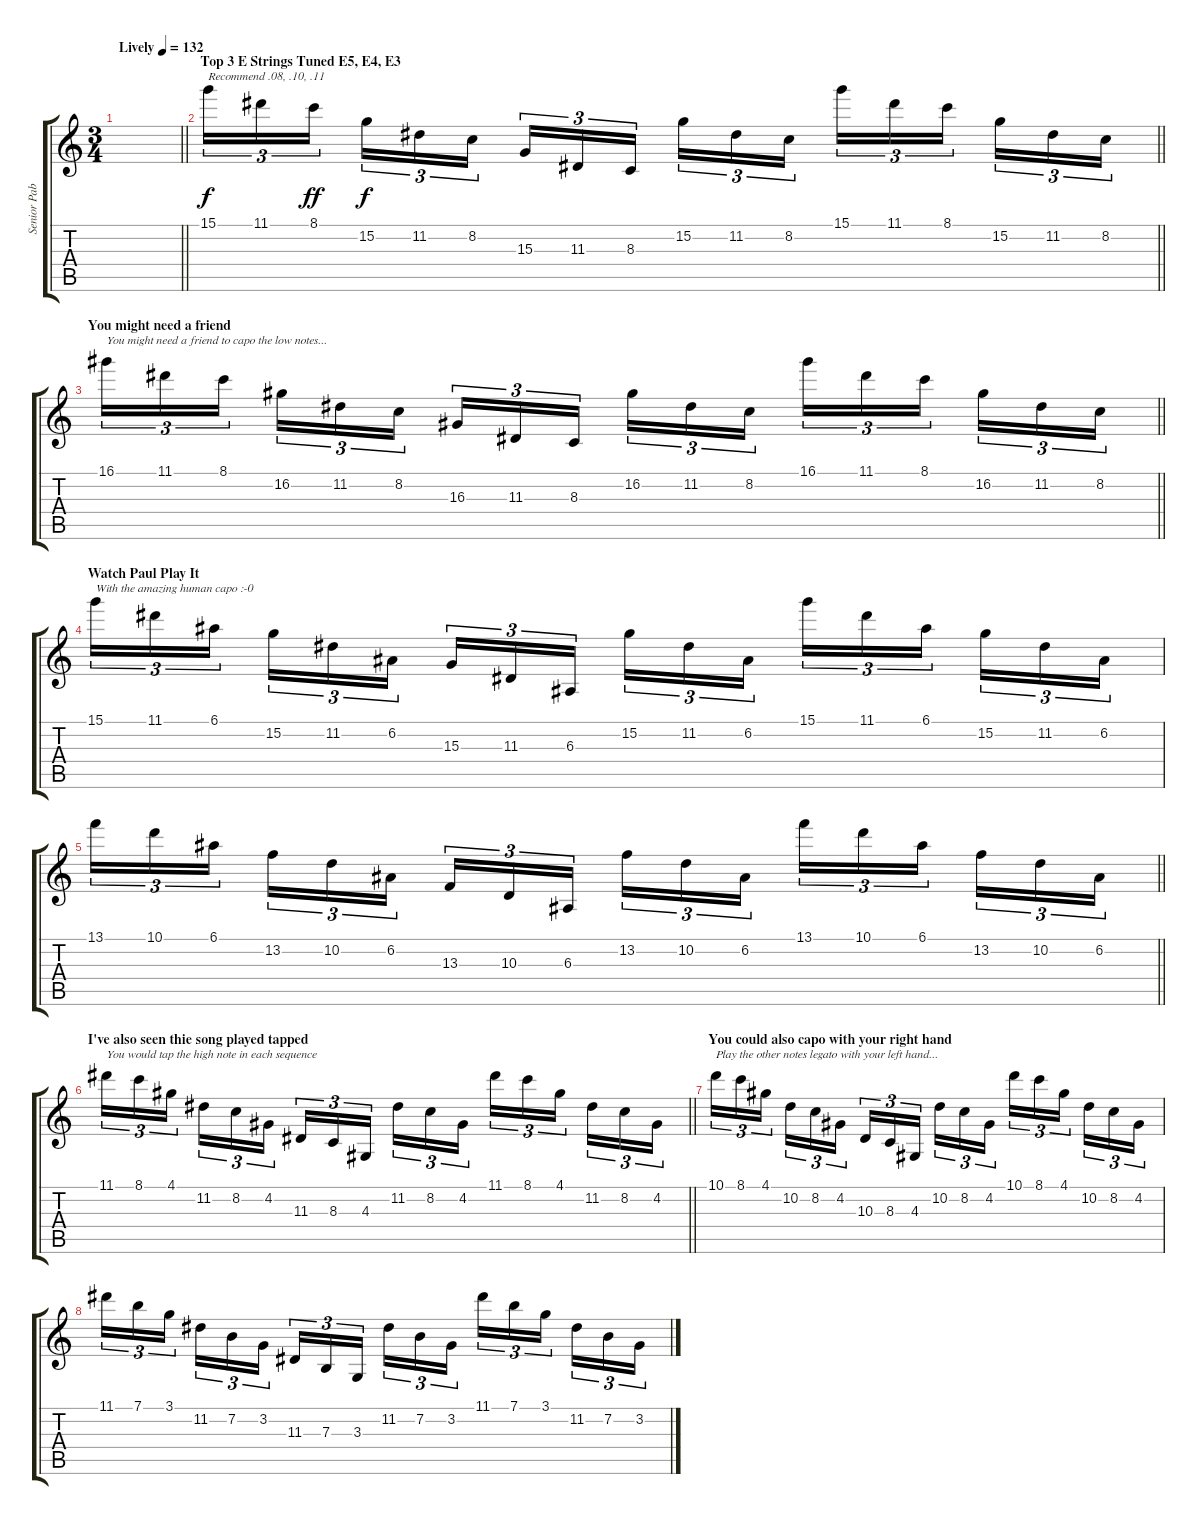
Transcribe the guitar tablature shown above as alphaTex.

\track ("Senior Pablo" "Senior Pab") {instrument distortionguitar}
\staff {score tabs}
\tuning (E4 E3 E2 D3 A2 E2) {hide}
\ts (3 4)
\tempo (132 "Lively")
\clef g2
\barLineRight lightlight
\ks c
|
\section ("" "Top 3 E Strings Tuned E5, E4, E3")
\barLineRight lightlight
15.1.16{tu (3 2) txt "Recommend .08, .10, .11"} 11.1.16{tu (3 2) dy f} 8.1.16{tu (3 2) dy ff beam splitsecondary} 15.2.16{tu (3 2) dy f} 11.2.16{tu (3 2)} 8.2.16{tu (3 2)} 15.3.16{tu (3 2)} 11.3.16{tu (3 2)} 8.3.16{tu (3 2) beam splitsecondary} 15.2.16{tu (3 2)} 11.2.16{tu (3 2)} 8.2.16{tu (3 2)} 15.1.16{tu (3 2)} 11.1.16{tu (3 2)} 8.1.16{tu (3 2) beam splitsecondary} 15.2.16{tu (3 2)} 11.2.16{tu (3 2)} 8.2.16{tu (3 2)} |
\section ("" "You might need a friend")
\barLineRight lightlight
16.1.16{tu (3 2) txt "You might need a friend to capo the low notes..."} 11.1.16{tu (3 2)} 8.1.16{tu (3 2) beam splitsecondary} 16.2.16{tu (3 2)} 11.2.16{tu (3 2)} 8.2.16{tu (3 2)} 16.3.16{tu (3 2)} 11.3.16{tu (3 2)} 8.3.16{tu (3 2) beam splitsecondary} 16.2.16{tu (3 2)} 11.2.16{tu (3 2)} 8.2.16{tu (3 2)} 16.1.16{tu (3 2)} 11.1.16{tu (3 2)} 8.1.16{tu (3 2) beam splitsecondary} 16.2.16{tu (3 2)} 11.2.16{tu (3 2)} 8.2.16{tu (3 2)} |
\section ("" "Watch Paul Play It")
15.1.16{tu (3 2) txt "With the amazing human capo :-0"} 11.1.16{tu (3 2)} 6.1.16{tu (3 2) beam splitsecondary} 15.2.16{tu (3 2)} 11.2.16{tu (3 2)} 6.2.16{tu (3 2)} 15.3.16{tu (3 2)} 11.3.16{tu (3 2)} 6.3.16{tu (3 2) beam splitsecondary} 15.2.16{tu (3 2)} 11.2.16{tu (3 2)} 6.2.16{tu (3 2)} 15.1.16{tu (3 2)} 11.1.16{tu (3 2)} 6.1.16{tu (3 2) beam splitsecondary} 15.2.16{tu (3 2)} 11.2.16{tu (3 2)} 6.2.16{tu (3 2)} |
\barLineRight lightlight
13.1.16{tu (3 2)} 10.1.16{tu (3 2)} 6.1.16{tu (3 2) beam splitsecondary} 13.2.16{tu (3 2)} 10.2.16{tu (3 2)} 6.2.16{tu (3 2)} 13.3.16{tu (3 2)} 10.3.16{tu (3 2)} 6.3.16{tu (3 2) beam splitsecondary} 13.2.16{tu (3 2)} 10.2.16{tu (3 2)} 6.2.16{tu (3 2)} 13.1.16{tu (3 2)} 10.1.16{tu (3 2)} 6.1.16{tu (3 2) beam splitsecondary} 13.2.16{tu (3 2)} 10.2.16{tu (3 2)} 6.2.16{tu (3 2)} |
\section ("" "I've also seen thie song played tapped")
\barLineRight lightlight
11.1.16{tu (3 2) txt "You would tap the high note in each sequence"} 8.1.16{tu (3 2)} 4.1.16{tu (3 2) beam splitsecondary} 11.2.16{tu (3 2)} 8.2.16{tu (3 2)} 4.2.16{tu (3 2)} 11.3.16{tu (3 2)} 8.3.16{tu (3 2)} 4.3.16{tu (3 2) beam splitsecondary} 11.2.16{tu (3 2)} 8.2.16{tu (3 2)} 4.2.16{tu (3 2)} 11.1.16{tu (3 2)} 8.1.16{tu (3 2)} 4.1.16{tu (3 2) beam splitsecondary} 11.2.16{tu (3 2)} 8.2.16{tu (3 2)} 4.2.16{tu (3 2)} |
\section ("" "You could also capo with your right hand")
10.1.16{tu (3 2) txt "Play the other notes legato with your left hand..."} 8.1.16{tu (3 2)} 4.1.16{tu (3 2) beam splitsecondary} 10.2.16{tu (3 2)} 8.2.16{tu (3 2)} 4.2.16{tu (3 2)} 10.3.16{tu (3 2)} 8.3.16{tu (3 2)} 4.3.16{tu (3 2) beam splitsecondary} 10.2.16{tu (3 2)} 8.2.16{tu (3 2)} 4.2.16{tu (3 2)} 10.1.16{tu (3 2)} 8.1.16{tu (3 2)} 4.1.16{tu (3 2) beam splitsecondary} 10.2.16{tu (3 2)} 8.2.16{tu (3 2)} 4.2.16{tu (3 2)} |
11.1.16{tu (3 2)} 7.1.16{tu (3 2)} 3.1.16{tu (3 2) beam splitsecondary} 11.2.16{tu (3 2)} 7.2.16{tu (3 2)} 3.2.16{tu (3 2)} 11.3.16{tu (3 2)} 7.3.16{tu (3 2)} 3.3.16{tu (3 2) beam splitsecondary} 11.2.16{tu (3 2)} 7.2.16{tu (3 2)} 3.2.16{tu (3 2)} 11.1.16{tu (3 2)} 7.1.16{tu (3 2)} 3.1.16{tu (3 2) beam splitsecondary} 11.2.16{tu (3 2)} 7.2.16{tu (3 2)} 3.2.16{tu (3 2)}
